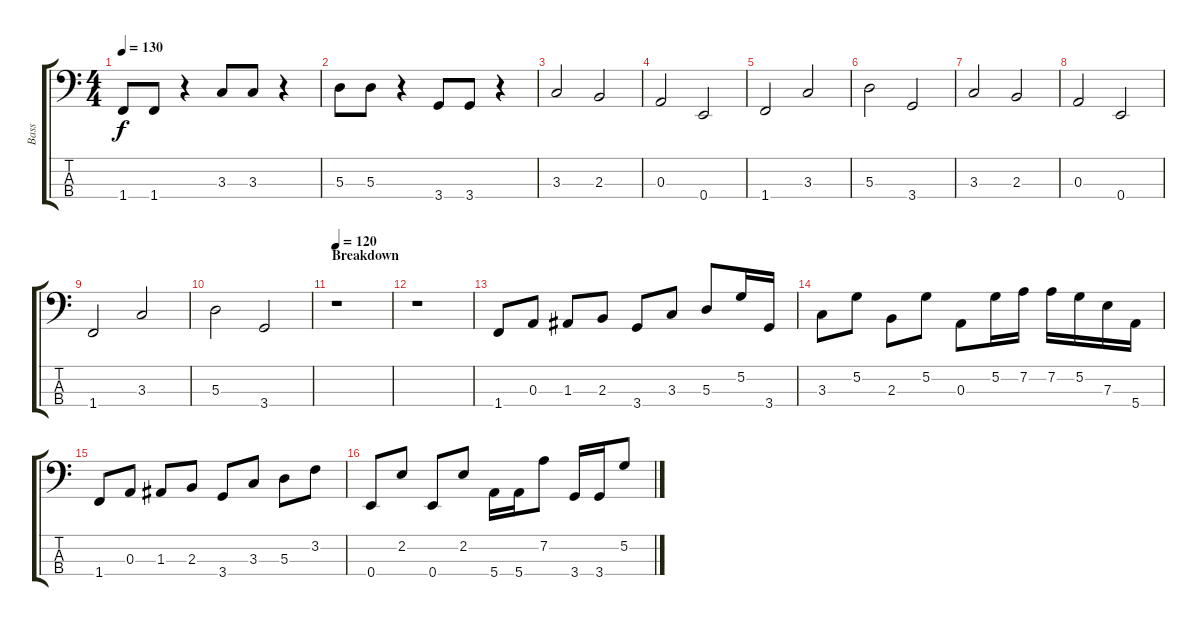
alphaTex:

\track ("Bass" "Bass") {instrument acousticbass}
\staff {score tabs}
\tuning (G2 D2 A1 E1) {hide}
\ts (4 4)
\tempo 130
\clef f4
\ks c
1.4.8{dy f} 1.4.8 r.4 3.3.8 3.3.8 r.4 |
5.3.8 5.3.8 r.4 3.4.8 3.4.8 r.4 |
3.3.2 2.3.2 |
0.3.2 0.4.2 |
1.4.2 3.3.2 |
5.3.2 3.4.2 |
3.3.2 2.3.2 |
0.3.2 0.4.2 |
1.4.2 3.3.2 |
5.3.2 3.4.2 |
\section ("" "Breakdown")
\tempo 120
r.1 |
r.1 |
1.4.8 0.3.8 1.3.8 2.3.8 3.4.8 3.3.8 5.3.8 5.2.16 3.4.16 |
3.3.8 5.2.8 2.3.8 5.2.8 0.3.8 5.2.16 7.2.16 7.2.16 5.2.16 7.3.16 5.4.16 |
1.4.8 0.3.8 1.3.8 2.3.8 3.4.8 3.3.8 5.3.8 3.2.8 |
0.4.8 2.2.8 0.4.8 2.2.8 5.4.16 5.4.16 7.2.8 3.4.16 3.4.16 5.2.8
